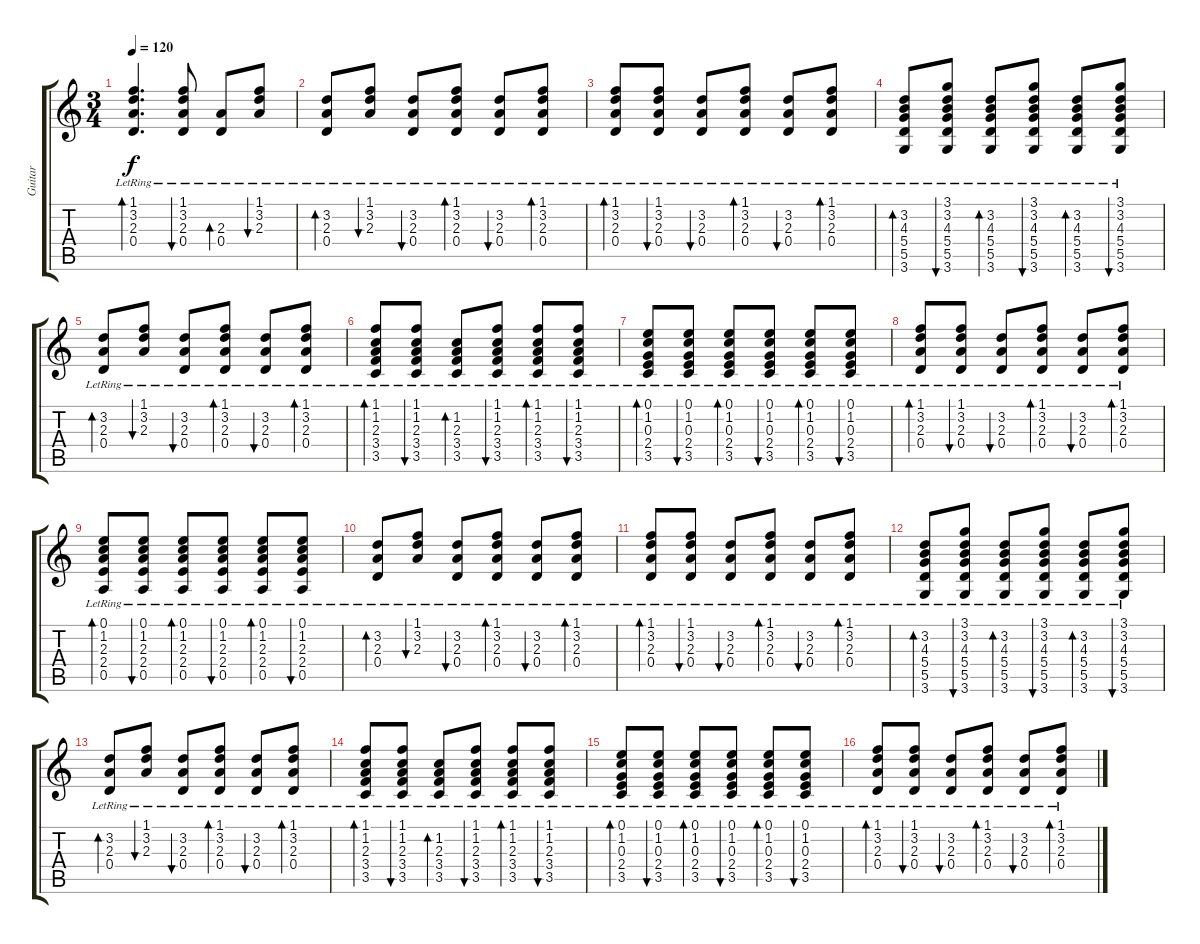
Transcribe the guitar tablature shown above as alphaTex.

\track ("Guitar" "Guitar") {instrument acousticguitarsteel}
\staff {score tabs}
\tuning (E4 B3 G3 D3 A2 E2) {hide}
\ts (3 4)
\tempo 120
\clef g2
\ks c
(1.1{lr} 3.2{lr} 2.3{lr} 0.4{lr}).4{d bd 60 dy f} (1.1{lr} 3.2{lr} 2.3{lr} 0.4{lr}).8{bu 60} (2.3{lr} 0.4{lr}).8{bd 60} (1.1{lr} 3.2{lr} 2.3{lr}).8{bu 60} |
(3.2{lr} 2.3{lr} 0.4{lr}).8{bd 120} (1.1{lr} 3.2{lr} 2.3{lr}).8{bu 120} (3.2{lr} 2.3{lr} 0.4{lr}).8{bu 120} (1.1{lr} 3.2{lr} 2.3{lr} 0.4{lr}).8{bd 120} (3.2{lr} 2.3{lr} 0.4{lr}).8{bu 120} (1.1{lr} 3.2{lr} 2.3{lr} 0.4{lr}).8{bd 240} |
(1.1{lr} 3.2{lr} 2.3{lr} 0.4{lr}).8{bd 120} (1.1{lr} 3.2{lr} 2.3{lr} 0.4{lr}).8{bu 120} (3.2{lr} 2.3{lr} 0.4{lr}).8{bu 120} (1.1{lr} 3.2{lr} 2.3{lr} 0.4{lr}).8{bd 120} (3.2{lr} 2.3{lr} 0.4{lr}).8{bu 120} (1.1{lr} 3.2{lr} 2.3{lr} 0.4{lr}).8{bd 240} |
(3.2{lr} 4.3{lr} 5.4{lr} 5.5{lr} 3.6{lr}).8{bd 60} (3.1{lr} 3.2{lr} 4.3{lr} 5.4{lr} 5.5{lr} 3.6{lr}).8{bu 60} (3.2{lr} 4.3{lr} 5.4{lr} 5.5{lr} 3.6{lr}).8{bd 60} (3.1{lr} 3.2{lr} 4.3{lr} 5.4{lr} 5.5{lr} 3.6{lr}).8{bu 60} (3.2{lr} 4.3{lr} 5.4{lr} 5.5{lr} 3.6{lr}).8{bd 60} (3.1{lr} 3.2{lr} 4.3{lr} 5.4{lr} 5.5{lr} 3.6{lr}).8{bu 60} |
(3.2{lr} 2.3{lr} 0.4{lr}).8{bd 120} (1.1{lr} 3.2{lr} 2.3{lr}).8{bu 120} (3.2{lr} 2.3{lr} 0.4{lr}).8{bu 120} (1.1{lr} 3.2{lr} 2.3{lr} 0.4{lr}).8{bd 120} (3.2{lr} 2.3{lr} 0.4{lr}).8{bu 120} (1.1{lr} 3.2{lr} 2.3{lr} 0.4{lr}).8{bd 240} |
(1.1{lr} 1.2{lr} 2.3{lr} 3.4{lr} 3.5{lr}).8{bd 60} (1.1{lr} 1.2{lr} 2.3{lr} 3.4{lr} 3.5{lr}).8{bu 60} (1.2{lr} 2.3{lr} 3.4{lr} 3.5{lr}).8{bd 60} (1.1{lr} 1.2{lr} 2.3{lr} 3.4{lr} 3.5{lr}).8{bu 60} (1.1{lr} 1.2{lr} 2.3{lr} 3.4{lr} 3.5{lr}).8{bd 60} (1.1{lr} 1.2{lr} 2.3{lr} 3.4{lr} 3.5{lr}).8{bu 60} |
(0.1{lr} 1.2{lr} 0.3{lr} 2.4{lr} 3.5{lr}).8{bd 60} (0.1{lr} 1.2{lr} 0.3{lr} 2.4{lr} 3.5{lr}).8{bu 60} (0.1{lr} 1.2{lr} 0.3{lr} 2.4{lr} 3.5{lr}).8{bd 60} (0.1{lr} 1.2{lr} 0.3{lr} 2.4{lr} 3.5{lr}).8{bu 60} (0.1{lr} 1.2{lr} 0.3{lr} 2.4{lr} 3.5{lr}).8{bd 60} (0.1{lr} 1.2{lr} 0.3{lr} 2.4{lr} 3.5{lr}).8{bu 60} |
(1.1{lr} 3.2{lr} 2.3{lr} 0.4{lr}).8{bd 120} (1.1{lr} 3.2{lr} 2.3{lr} 0.4{lr}).8{bu 120} (3.2{lr} 2.3{lr} 0.4{lr}).8{bu 120} (1.1{lr} 3.2{lr} 2.3{lr} 0.4{lr}).8{bd 120} (3.2{lr} 2.3{lr} 0.4{lr}).8{bu 120} (1.1{lr} 3.2{lr} 2.3{lr} 0.4{lr}).8{bd 240} |
(0.1{lr} 1.2{lr} 2.3{lr} 2.4{lr} 0.5{lr}).8{bd 60} (0.1{lr} 1.2{lr} 2.3{lr} 2.4{lr} 0.5{lr}).8{bu 60} (0.1{lr} 1.2{lr} 2.3{lr} 2.4{lr} 0.5{lr}).8{bd 60} (0.1{lr} 1.2{lr} 2.3{lr} 2.4{lr} 0.5{lr}).8{bu 60} (0.1{lr} 1.2{lr} 2.3{lr} 2.4{lr} 0.5{lr}).8{bd 60} (0.1{lr} 1.2{lr} 2.3{lr} 2.4{lr} 0.5{lr}).8{bu 60} |
(3.2{lr} 2.3{lr} 0.4{lr}).8{bd 120} (1.1{lr} 3.2{lr} 2.3{lr}).8{bu 120} (3.2{lr} 2.3{lr} 0.4{lr}).8{bu 120} (1.1{lr} 3.2{lr} 2.3{lr} 0.4{lr}).8{bd 120} (3.2{lr} 2.3{lr} 0.4{lr}).8{bu 120} (1.1{lr} 3.2{lr} 2.3{lr} 0.4{lr}).8{bd 240} |
(1.1{lr} 3.2{lr} 2.3{lr} 0.4{lr}).8{bd 120} (1.1{lr} 3.2{lr} 2.3{lr} 0.4{lr}).8{bu 120} (3.2{lr} 2.3{lr} 0.4{lr}).8{bu 120} (1.1{lr} 3.2{lr} 2.3{lr} 0.4{lr}).8{bd 120} (3.2{lr} 2.3{lr} 0.4{lr}).8{bu 120} (1.1{lr} 3.2{lr} 2.3{lr} 0.4{lr}).8{bd 240} |
(3.2{lr} 4.3{lr} 5.4{lr} 5.5{lr} 3.6{lr}).8{bd 60} (3.1{lr} 3.2{lr} 4.3{lr} 5.4{lr} 5.5{lr} 3.6{lr}).8{bu 60} (3.2{lr} 4.3{lr} 5.4{lr} 5.5{lr} 3.6{lr}).8{bd 60} (3.1{lr} 3.2{lr} 4.3{lr} 5.4{lr} 5.5{lr} 3.6{lr}).8{bu 60} (3.2{lr} 4.3{lr} 5.4{lr} 5.5{lr} 3.6{lr}).8{bd 60} (3.1{lr} 3.2{lr} 4.3{lr} 5.4{lr} 5.5{lr} 3.6{lr}).8{bu 60} |
(3.2{lr} 2.3{lr} 0.4{lr}).8{bd 120} (1.1{lr} 3.2{lr} 2.3{lr}).8{bu 120} (3.2{lr} 2.3{lr} 0.4{lr}).8{bu 120} (1.1{lr} 3.2{lr} 2.3{lr} 0.4{lr}).8{bd 120} (3.2{lr} 2.3{lr} 0.4{lr}).8{bu 120} (1.1{lr} 3.2{lr} 2.3{lr} 0.4{lr}).8{bd 240} |
(1.1{lr} 1.2{lr} 2.3{lr} 3.4{lr} 3.5{lr}).8{bd 60} (1.1{lr} 1.2{lr} 2.3{lr} 3.4{lr} 3.5{lr}).8{bu 60} (1.2{lr} 2.3{lr} 3.4{lr} 3.5{lr}).8{bd 60} (1.1{lr} 1.2{lr} 2.3{lr} 3.4{lr} 3.5{lr}).8{bu 60} (1.1{lr} 1.2{lr} 2.3{lr} 3.4{lr} 3.5{lr}).8{bd 60} (1.1{lr} 1.2{lr} 2.3{lr} 3.4{lr} 3.5{lr}).8{bu 60} |
(0.1{lr} 1.2{lr} 0.3{lr} 2.4{lr} 3.5{lr}).8{bd 60} (0.1{lr} 1.2{lr} 0.3{lr} 2.4{lr} 3.5{lr}).8{bu 60} (0.1{lr} 1.2{lr} 0.3{lr} 2.4{lr} 3.5{lr}).8{bd 60} (0.1{lr} 1.2{lr} 0.3{lr} 2.4{lr} 3.5{lr}).8{bu 60} (0.1{lr} 1.2{lr} 0.3{lr} 2.4{lr} 3.5{lr}).8{bd 60} (0.1{lr} 1.2{lr} 0.3{lr} 2.4{lr} 3.5{lr}).8{bu 60} |
(1.1{lr} 3.2{lr} 2.3{lr} 0.4{lr}).8{bd 120} (1.1{lr} 3.2{lr} 2.3{lr} 0.4{lr}).8{bu 120} (3.2{lr} 2.3{lr} 0.4{lr}).8{bu 120} (1.1{lr} 3.2{lr} 2.3{lr} 0.4{lr}).8{bd 120} (3.2{lr} 2.3{lr} 0.4{lr}).8{bu 120} (1.1{lr} 3.2{lr} 2.3{lr} 0.4{lr}).8{bd 240}
